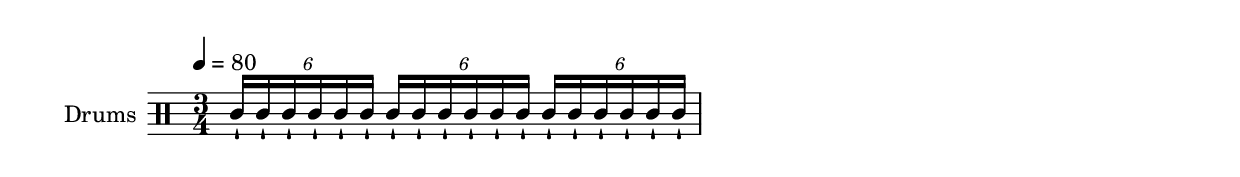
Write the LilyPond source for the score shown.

\include "common/header.ly"

myTime = \time 3/4

myMusic = {
    \tuplet 6/4 {\accP16 \repeat unfold 5 { \reg16 } }
    \repeat unfold 2 {
        \tuplet 6/4 {\accS16 \repeat unfold 5 { \reg16 } }
        }
    }

\include "common/footer.ly"
